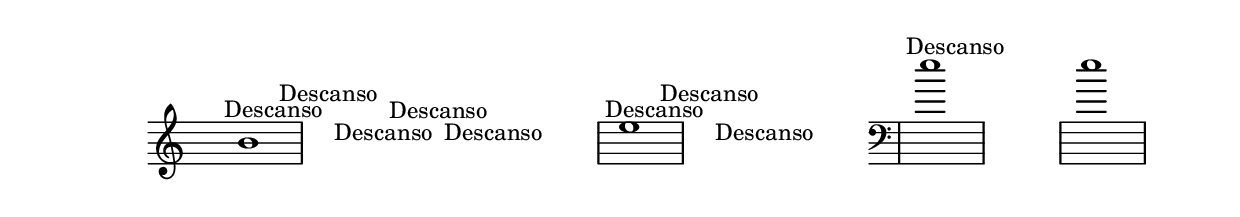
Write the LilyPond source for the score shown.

\version "2.16.0"

%%\header { texidoc="1 - Nota Nova"}

\relative c'' {
  \override Staff.TimeSignature #'transparent = ##t
  \override Score.BarNumber #'transparent = ##t
  \override Score.RehearsalMark #'font-size = #-2


  %% CLARINETE
  \tag #'cl {
    b1
  }
  %% FLAUTA
  \tag #'fl {
    \override Staff.Clef #'transparent = ##t
    \stopStaff
    s^\markup {\halign #1 "Descanso"}
  }
  %% OBOÉ
  \tag #'ob {
    \override Staff.Clef #'transparent = ##t
    \stopStaff
    s^\markup {\halign #1 "Descanso"}
  }
  %% SAX ALTO
  \tag #'saxa {
    \override Staff.Clef #'transparent = ##t
    \stopStaff
    s^\markup {\halign #1 "Descanso"}
  }
  %% SAX TENOR
  \tag #'saxt {
    \override Staff.Clef #'transparent = ##t
    \stopStaff
    s^\markup {\halign #1 "Descanso"}
  }
  %% SAX GENES
  \tag #'saxg {
    \override Staff.Clef #'transparent = ##t
    \stopStaff
    s^\markup {\halign #1 "Descanso"}
  }
  %% TROMPETE
  \tag #'tpt {
    \override Staff.Clef #'transparent = ##f
    \startStaff
    e
  }
  %% TROMPA
  \tag #'tpa {
    \override Staff.Clef #'transparent = ##t
    \stopStaff
    s^\markup {\halign #1 "Descanso"}
  }
  %% TROMPA OP AGUDO
  \tag #'tpaopag {
    \override Staff.Clef #'transparent = ##t
    \stopStaff
    s^\markup {\halign #1 "Descanso"}
  }
  %% TROMPA OP
  \tag #'tpaop {
    \override Staff.Clef #'transparent = ##t
    \stopStaff
    s^\markup {\halign #1 "Descanso"}
  }
  %% TROMBONE
  \tag #'tbn {
    \override Staff.Clef #'transparent = ##f
    \clef bass
    \startStaff
    e
  }
  %% TUBA MIB
  \tag #'tbamib {
    \override Staff.Clef #'transparent = ##t
    \stopStaff
    s^\markup {\halign #1 "Descanso"}
  }
  %% TUBA SIB
  \tag #'tbasib {
    \override Staff.Clef #'transparent = ##f
    \startStaff
    \clef bass
    e
  }

  %% END DOCUMENT
}
